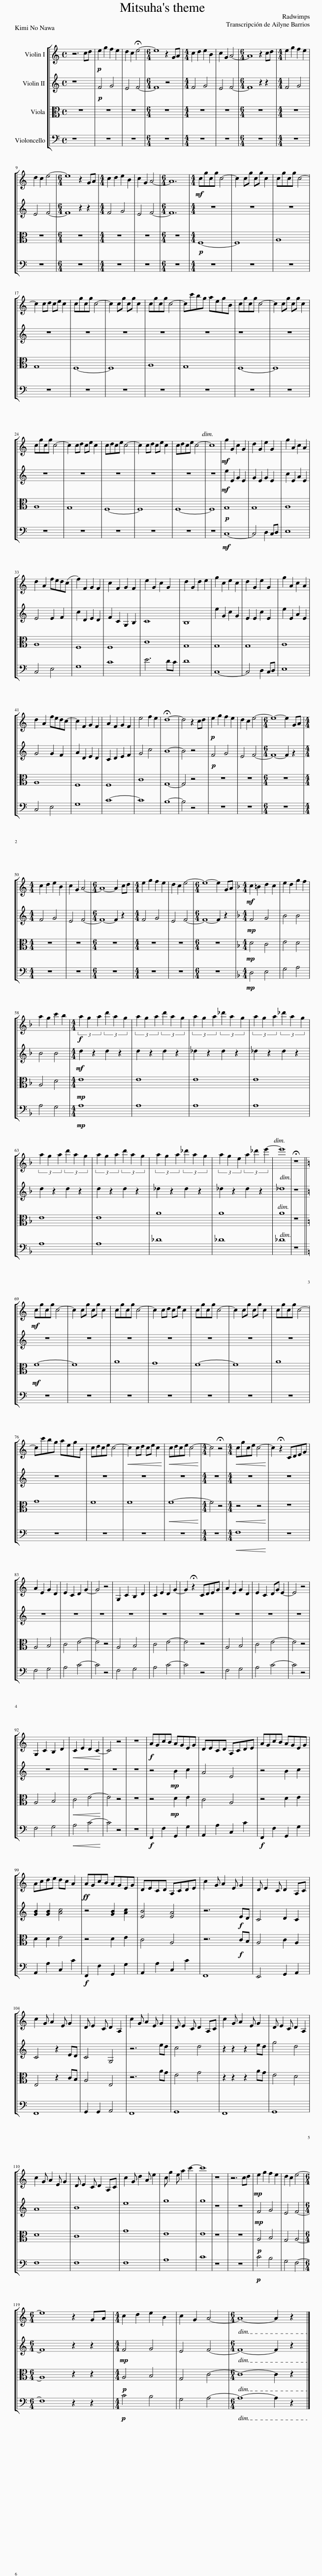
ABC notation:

X:1
%%score [ 1 2 3 4 ]
L:1/8
M:4/4
I:linebreak $
K:C
V:1 treble
V:2 treble
V:3 alto
V:4 bass
V:1
 z6 cd |!p! e2 g2 f2 e2 | d2 c2 !fermata!e4- |[M:6/4] e8 z2 GA |[M:4/4] c2 d2 e2 B2 | %5
 c2 G2 A4- |[M:6/4] A8 z2 cd |[M:4/4] e2 g2 f2 e2 |$ d2 c2 e4- |[M:6/4] e8 z2 GA | %10
[M:4/4] c2 d2 e2 B2 | c2 G2 A4- |[M:6/4] A12 |[M:4/4]!mf! cgcg c4- | c2 cg cg c2 | %15
 cgcg c4- |$ c2 cd ce c2 | cgcg c4- | c2 cg cg c2 | cgcg c4- | %20
 cc'bg aegB | cgcg c4- | c2 cg cg c2 |$ cgcg c4- | c2 cd ce c2 | %25
 cdce c4- | c2 cd ce c2 | cdce c4- | c8 |!mf! g2 G2 c2 G2 | %30
 d2 G2 e2 G2 | g2 A2 c2 A2 |$ d2 A2 fed(c | f2) F2 G2 F2 | c2 F2 G2 F2 | %35
 e2 G2 c2 G2 | d2 G2 d2 e2 | g2 c2 e2 c2 | d2 G2 e2 G2 | g2 A2 c2 A2 |$ %40
 d2 A2 fedc- | c2 F2 G2 F2 | A2 F2 G2 F2 | e4 f2 e2 | !fermata!d8- | %45
 d4 z2 cd |!p! e2 g2 f2 e2 | d2 c2 e4- |[M:6/4] e8- e2 GA |$[M:4/4] c2 d2 e2 B2 | %50
 c2 G2 A4- |[M:6/4] A8- A2 cd |[M:4/4] e2 g2 f2 e2 | d2 c2 e4- |[M:6/4] e8- e2 GA | %55
[K:F][M:4/4]!mf! c2 =B2 d2 c2 | e2 d2 g2 f2 |$ a2 g2 c'2 b2 |[M:4/4]!f! (3a2 g2 a2 (3d'2 a2 g2 | (3a2 g2 a2 (3d'2 a2 g2 | %60
 (3a2 g2 a2 (3_d'2 a2 g2 | (3a2 g2 a2 (3_d'2 a2 g2 |$ (3a2 g2 a2 (3d'2 a2 g2 | (3a2 g2 a2 (3d'2 a2 g2 | (3a2 g2 a2 (3_d'2 a2 g2 | %65
 (3a2 g2 e2 (3a2 _d'2 e'2- | e'8 | !fermata!z8 ||$[K:C]!mf! cgcg c4- | c2 cg cg c2 | %70
 cgcg c4- | c2 cd ce c2 | cgcg c4- | c2 cg cg c2 | cgcg c4- |$ %75
 cc'bg aegB | cdce c4- |!<(! c2 cd ce c2!<)! |!<(! cdce c4-!<)! |[M:4/4] c4 !fermata!z4 | %80
[M:4/4]!<(! cgce c4-!<)! | c2 !fermata!z2 CDEG |$ A2 E2 G2 D2 | E2 C2 D2 G2- | G4 z4 | %85
 G,2 C2 B,2 D2 | C2 E2 D2 G2- | G2 !fermata!z2 CDEG | A2 E2 G2 D2 | E2 C2 DG E2- | %90
 E4 z4 |$ G,2 C2 B,2 D2 |!<(! C2 E2 D2 C2-!<)! | C4 z4 | z8 | %95
!f! AGcB AGEG | DECD A,CDE | AGcB AGEG |$ Acde dc A2 |!ff! AGcB AGEG | %100
 DECD A,CDE | c2 G A2 E G2 | D E2 C D2 A,C |$ c2 G A2 E G2 | D E2 C D2 A,2 | %105
 c2 G A2 E G2 | D E2 C D2 A,C | c2 G A2 E G2 | D E2 C D2 A,2 |$ c2 G A2 E G2 | %110
 D E2 C D2 A,C | c2 G d2 A e2 | c g2 e a2 c'2- | c'8 | z8 | %115
 z6 cd |!mp! e2 g2 f2 e2 | d2 c2 e4- |$[M:6/4] e8 z2 GA |[M:4/4] c2 d2 e2 B2 | %120
 c2 G2 A4- |[M:6/4] A8- A2 z2 |] %122
V:2
 z8 |!p! F4 G4 | E4 F4- |[M:6/4] F8 z4 |[M:4/4] F4 G4 | %5
 E4 F4- |[M:6/4] F8 z2 z2 |[M:4/4] F4 G4 |$ E4 F4- |[M:6/4] F8 z2 z2 | %10
[M:4/4] F4 G4 | E4 F4- |[M:6/4] F12 |[M:4/4] z8 | z8 | %15
 z8 |$ z8 | z8 | z8 | z8 | %20
 z8 | z8 | z8 |$ z8 | z8 | %25
 z8 | z8 | z8 | z8 |!mf! e2 E2 G2 E2 | %30
 G2 E2 G2 E2 | c2 E2 A2 E2 |$ E4 E2 F2 | c2 D2 E2 D2 | F2 C2 G,2 B,2 | %35
 C8 | B,8 | e2 G2 c2 G2 | E2 E2 c2 E2 | e2 E2 A2 E2 |$ %40
 G4 G2 F2 | A2 D2 E2 D2 | C2 D2 E2 F2 | G4 c4 | B8- | %45
 B4 z4 |!p! F4 G4 | E4 F4- |[M:6/4] F8- F2 z2 |$[M:4/4] F4 G4 | %50
 E4 F4- |[M:6/4] F8- F2 z2 |[M:4/4] F4 G4 | E4 F4- |[M:6/4] F8- F2 z2 | %55
[K:F][M:4/4]!mp! F4 G4 | B4 B4 |$ B4 B4 |[M:4/4]!mf! d2 z2 d2 z2 | d2 z2 d2 z2 | %60
 _d2 z2 d2 z2 | _d2 z2 d2 z2 |$ d2 z2 d2 z2 | d2 z2 d2 z2 | _d2 z2 d2 z2 | %65
 _d2 z2 d2 z2 | _d8 | z8 ||$[K:C] z8 | z8 | %70
 z8 | z8 | z8 | z8 | z8 |$ %75
 z8 | z8 | z8 | z8 |[M:4/4] z8 | %80
[M:4/4] z8 | z8 |$ z8 | z8 | z8 | %85
 z8 | z8 | z8 | z8 | z8 | %90
 z8 |$ z8 | z8 | z8 | z8 | %95
 z4!mp! B2 c2 | A4 E4 | z4 B2 c2 |$ [GB]2 [GB]2 [Ac]4 | z4 [GB]2 [Ac]2 | %100
 [EB]4 [EA]4 | z6!f! ED | C4 D2 C2 |$ C4 z2 ED | C4 G,4 | %105
 z6 ed | c4 d4 | z2 z2 z2 ed | g4 d4 |$ A8 | %110
 B8 | e8 | g8 | g8 | z8 | %115
 z8 |!mp! F4 G4 | E4 F4- |$[M:6/4] F8 z2 z2 |[M:4/4]!mp! F4 G4 | %120
 E4 F4- |[M:6/4] F8- F2 z2 |] %122
V:3
 z8 | z8 | z8 |[M:6/4] z12 |[M:4/4] z8 | %5
 z8 |[M:6/4] z12 |[M:4/4] z8 |$ z8 |[M:6/4] z12 | %10
[M:4/4] z8 | z8 |[M:6/4] z12 |[M:4/4]!p! F,8- | F,8 | %15
 A,8 |$ G,8 | F,8- | F,8 | A,8 | %20
 G,8 | F,8- | F,8 |$ A,8 | G,8 | %25
 F,8- | F,8 | F,8- | F,8 |!p! G,8 | %30
 G,8 | A,8 |$ A,8 | F,8 | F,8 | %35
 C8 | G,8 | G,8 | G,8 | A,8 |$ %40
 A,8 | F,8 | F,8 | C8 | G,8- | %45
 G,4 z4 | z8 | z8 |[M:6/4] z12 |$[M:4/4] z8 | %50
 z8 |[M:6/4] z12 |[M:4/4] z8 | z8 |[M:6/4] z12 | %55
[K:F][M:4/4]!mp! D4 C4 | E4 D4 |$ A,4 D4 |[M:4/4]!mp! E8 | E8 | %60
 E8 | E8 |$ E8 | E8 | A8 | %65
 A8 | A8 | z8 ||$[K:C]!mf! F8- | F8 | %70
 A8 | G8 | F8- | F8 | A8 |$ %75
 G8 | F8 | F8 |!<(! F8-!<)! |[M:4/4] F4 z4 | %80
[M:4/4]!<(! z4 z4!<)! | z8 |$ A,4 B,4 | C4 E4- | E4 z4 | %85
 A,4 B,4 | C4 E4- | E4 z4 | A,4 B,4 | C4 E4- | %90
 E4 z4 |$ A,4 B,4 |!<(! C4 E4-!<)! | E4 z4 | z8 | %95
 z4!mp! D2 E2 | C4 A,4 | z4 D2 E2 |$ D2 D2 E4 | z4 D2 E2 | %100
 C4 A,4 | z6!f! CB, | A,4 C2 A,2 |$ E,4 z2 CB, | A,4 E,4 | %105
 z6 AG | E4 G4 | z2 z2 z2 AG | E4 D4 |$ D8 | %110
 C8 | G8 | E8 | E8 | z8 | %115
 z8 |!p! A,4 B,4 | G,4 A,4- |$[M:6/4] A,8 z2 z2 |[M:4/4]!p! A,4 B,4 | %120
 G,4 C4- |[M:6/4] C8- C2 z2 |] %122
V:4
 z8 | z8 | z8 |[M:6/4] z12 |[M:4/4] z8 | %5
 z8 |[M:6/4] z12 |[M:4/4] z8 |$ z8 |[M:6/4] z12 | %10
[M:4/4] z8 | z8 |[M:6/4] z12 |[M:4/4] z8 | z8 | %15
 z8 |$ z8 | z8 | z8 | z8 | %20
 z8 | z8 | z8 |$ z8 | z8 | %25
 z8 | z8 | z8 | z8 |!mf! C,8- | %30
 C,4 D,2 C,D, | E,8 |$ C,4 E,4 | G,8 | C8 | %35
 E6 DC | D8 | C,8- | C,4 D,2 C,D, | E,8 |$ %40
 C,4 E,4 | G,8 | C8- | C8 | B,8- | %45
 B,4 z4 | z8 | z8 |[M:6/4] z12 |$[M:4/4] z8 | %50
 z8 |[M:6/4] z12 |[M:4/4] z8 | z8 |[M:6/4] z12 | %55
[K:F][M:4/4]!mp! D,4 E,4 | G,4 A,4 |$ A,4 G,4 |[M:4/4]!mp! A,8 | A,8 | %60
 A,8 | A,8 |$ A,8 | A,8 | _D8 | %65
 _D8 | _D8 | z8 ||$[K:C] z8 | z8 | %70
 z8 | z8 | z8 | z8 | z8 |$ %75
 z8 | z8 | z8 | z8 |[M:4/4] z8 | %80
[M:4/4]!<(! F,8!<)! | z8 |$ F,4 G,4 | A,4 C4- | C4 z4 | %85
 F,4 G,4 | A,4 C4- | C4 z4 | F,4 G,4 | A,4 C4- | %90
 C4 z4 |$ F,4 G,4 |!<(! A,4 C4-!<)! | C4 z4 | z8 | %95
!f! F,,2 F,2 G,,2 G,2 | A,,2 A,2 C,2 C2 |!f! F,,2 F,2 G,,2 G,2 |$ A,,2 A,2 C,2 C2 |!f! F,,2 F,2 G,,2 G,2 | %100
 A,,2 A,2 C,2 C2 | F,,8 | E,,4 G,,2 A,,2 |$ F,,8 | G,,2 G,,2 A,,4 | %105
 F,,8 | G,,8 | F,,8 | G,,8 |$ F,8 | %110
 F,8 | F,8 | A,8 | C8 | z8 | %115
 z8 |!p! C4 B,4 | G,4 F,4- |$[M:6/4] F,8 z2 z2 |[M:4/4]!p! C4 B,4 | %120
 G,4 A,4- |[M:6/4] A,8- A,2 z2 |] %122
